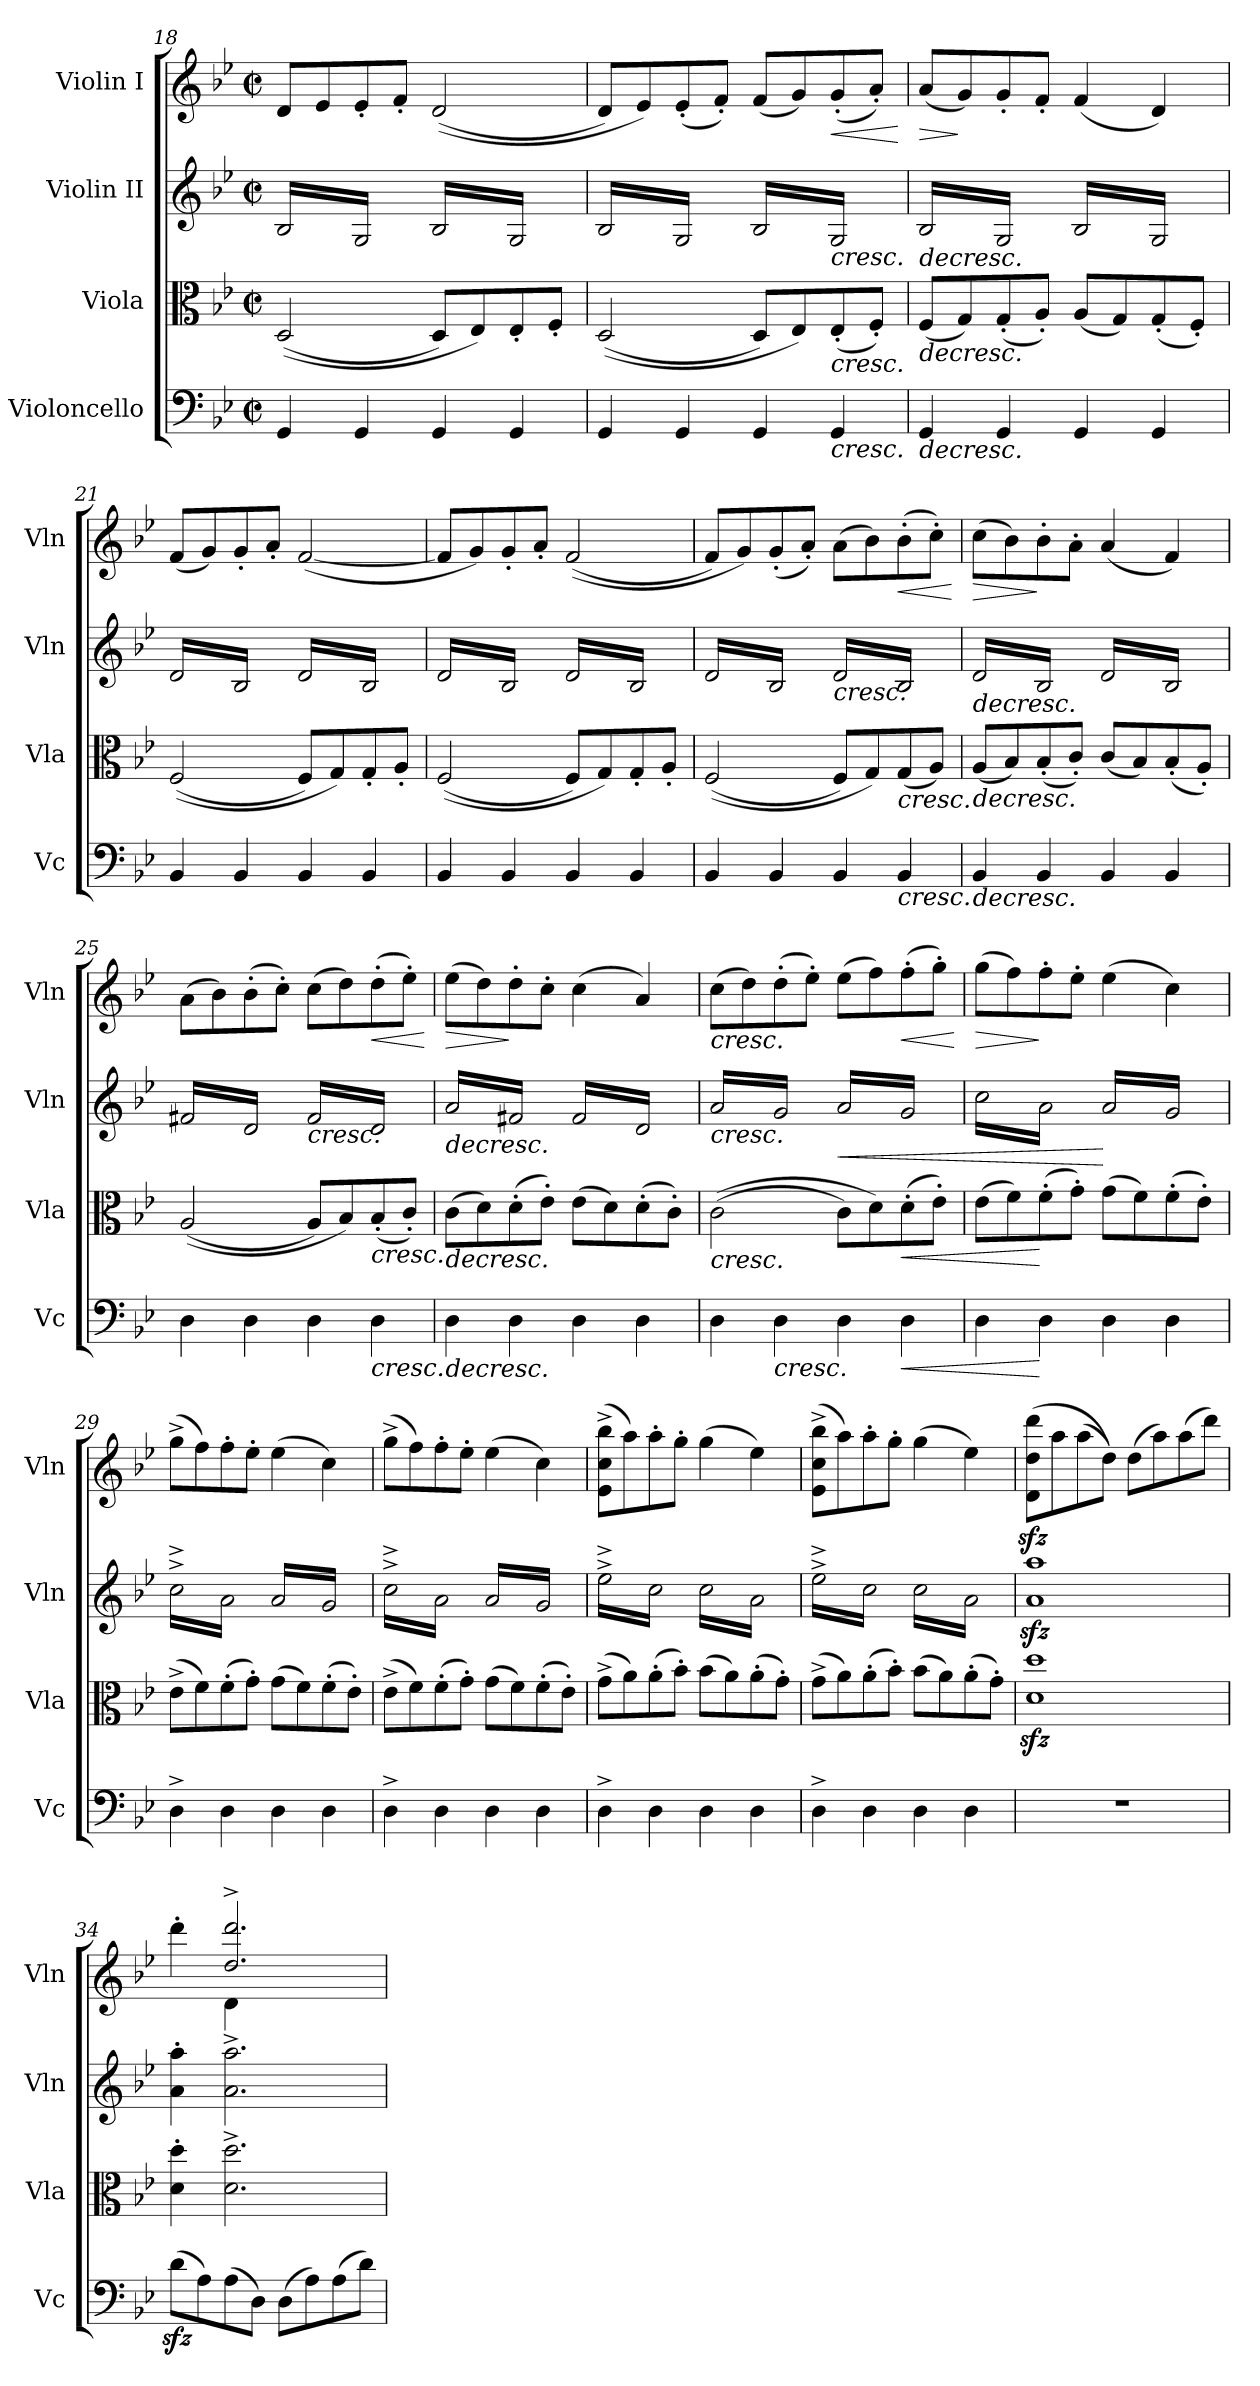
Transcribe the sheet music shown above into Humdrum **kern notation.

**kern	**dynam	**kern	**dynam	**kern	**dynam	**kern	**dynam
*part4	*part4	*part3	*part3	*part2	*part2	*part1	*part1
*staff4	*staff4	*staff3	*staff3	*staff2	*staff2	*staff1	*staff1
*I"Violoncello	*	*I"Viola	*	*I"Violin II	*	*I"Violin I	*
*I'Vc	*	*I'Vla	*	*I'Vln	*	*I'Vln	*
*clefF4	*	*clefC3	*	*clefG2	*	*clefG2	*
*k[b-e-]	*	*k[b-e-]	*	*k[b-e-]	*	*k[b-e-]	*
*M2/2	*	*M2/2	*	*M2/2	*	*M2/2	*
*met(c|)	*	*met(c|)	*	*met(c|)	*	*met(c|)	*
=18	=18	=18	=18	=18	=18	=18	=18
*	*	*	*	*tremolo	*	*	*
4GG/	.	(>(<2D/	.	(<16B-/LL	.	8d/L	.
.	.	.	.	16G/	.	.	.
.	.	.	.	16B-/	.	8e-/	.
.	.	.	.	16G/	.	.	.
4GG/	.	.	.	16B-/	.	8e-'/	.
.	.	.	.	16G/	.	.	.
.	.	.	.	16B-/	.	8f'/J	.
.	.	.	.	16G/JJ	.	.	.
4GG/	.	8D/L)	.	16B-/LL	.	(>(<2d/	.
.	.	.	.	16G/)	.	.	.
.	.	8E-/)	.	16B-/	.	.	.
.	.	.	.	16G/)	.	.	.
4GG/	.	8E-'/	.	16B-/	.	.	.
.	.	.	.	16G/)	.	.	.
.	.	8F'/J	.	16B-/	.	.	.
.	.	.	.	16G/)JJ	.	.	.
=19	=19	=19	=19	=19	=19	=19	=19
4GG/	.	(>(<2D/	.	(<16B-/LL	.	8d/L)	.
.	.	.	.	16G/	.	.	.
.	.	.	.	16B-/	.	8e-/)	.
.	.	.	.	16G/	.	.	.
4GG/	.	.	.	16B-/	.	(<8e-'/	.
.	.	.	.	16G/	.	.	.
.	.	.	.	16B-/	.	8f'/J)	.
.	.	.	.	16G/JJ	.	.	.
4GG/	.	8D/L)	.	16B-/LL	.	(<8f/L	.
.	.	.	.	16G/)	.	.	.
.	.	8E-/)	.	16B-/	.	8g/)	.
.	.	.	.	16G/)	.	.	.
!	!LO:HP:b	!	!LO:HP:b	!	!LO:HP:b	!	!LO:HP:b
4GG/	<	(<8E-'/	<	16B-/	<	(<8g'/	<
.	.	.	.	16G/)	.	.	.
.	.	8F'/J)	.	16B-/	.	8a'/J)	.
.	.	.	.	16G/)JJ	.	.	.
.	.	.	.	.	.	.	[
=20	=20	=20	=20	=20	=20	=20	=20
!	!LO:HP:b	!	!LO:HP:b	!	!LO:HP:b	!	!LO:HP:b
4GG/	>	(<8F/L	>	(<16B-/LL	>	(<8a/L	>
.	.	.	.	16G/	.	.	.
.	.	8G/)	.	16B-/	.	8g/)	]
.	.	.	.	16G/	.	.	.
4GG/	[	(<8G'/	[	16B-/	[	8g'/	.
.	.	.	.	16G/	.	.	.
.	.	8A'/J)	.	16B-/	.	8f'/J	.
.	.	.	.	16G/JJ	.	.	.
4GG/	.	(<8A/L	.	16B-/LL	.	(<4f/	.
.	.	.	.	16G/)	.	.	.
.	.	8G/)	.	16B-/	.	.	.
.	.	.	.	16G/)	.	.	.
4GG/	.	(<8G'/	.	16B-/	.	4d/)	.
.	.	.	.	16G/)	.	.	.
.	.	8F'/J)	.	16B-/	.	.	.
.	.	.	.	16G/)JJ	.	.	.
=21	=21	=21	=21	=21	=21	=21	=21
4BB-/	.	(>(<2F/	.	(<16d/LL	.	(<8f/L	.
.	.	.	.	16B-/	.	.	.
.	.	.	.	16d/	.	8g/)	.
.	.	.	.	16B-/	.	.	.
4BB-/	.	.	.	16d/	.	8g'/	.
.	.	.	.	16B-/	.	.	.
.	.	.	.	16d/	.	8a'/J	.
.	.	.	.	16B-/JJ	.	.	.
4BB-/	.	8F/L)	.	16d/LL	.	(<[2f/	.
.	.	.	.	16B-/)	.	.	.
.	.	8G/)	.	16d/	.	.	.
.	.	.	.	16B-/)	.	.	.
4BB-/	.	8G'/	.	16d/	.	.	.
.	.	.	.	16B-/)	.	.	.
.	.	8A'/J	.	16d/	.	.	.
.	.	.	.	16B-/)JJ	.	.	.
!!LO:LB:g=z
=22	=22	=22	=22	=22	=22	=22	=22
4BB-/	.	(>(<2F/	.	(<16d/LL	.	8f/L]	.
.	.	.	.	16B-/	.	.	.
.	.	.	.	16d/	.	8g/)	.
.	.	.	.	16B-/	.	.	.
4BB-/	.	.	.	16d/	.	8g'/	.
.	.	.	.	16B-/	.	.	.
.	.	.	.	16d/	.	8a'/J	.
.	.	.	.	16B-/JJ	.	.	.
4BB-/	.	8F/L)	.	16d/LL	.	(>(<2f/	.
.	.	.	.	16B-/)	.	.	.
.	.	8G/)	.	16d/	.	.	.
.	.	.	.	16B-/)	.	.	.
4BB-/	.	8G'/	.	16d/	.	.	.
.	.	.	.	16B-/)	.	.	.
.	.	8A'/J	.	16d/	.	.	.
.	.	.	.	16B-/)JJ	.	.	.
=23	=23	=23	=23	=23	=23	=23	=23
4BB-/	.	(>(<2F/	.	(<16d/LL	.	8f/L)	.
.	.	.	.	16B-/	.	.	.
.	.	.	.	16d/	.	8g/)	.
.	.	.	.	16B-/	.	.	.
4BB-/	.	.	.	16d/	.	(<8g'/	.
.	.	.	.	16B-/	.	.	.
.	.	.	.	16d/	.	8a'/J)	.
.	.	.	.	16B-/JJ	.	.	.
!	!	!	!	!	!LO:HP:b	!	!
4BB-/	.	8F/L)	.	16d/LL	<	(>8a\L	.
.	.	.	.	16B-/)	.	.	.
.	.	8G/)	.	16d/	.	8b-\)	.
.	.	.	.	16B-/)	.	.	.
!	!LO:HP:b	!	!LO:HP:b	!	!	!	!LO:HP:b
4BB-/	<	(<8G/	<	16d/	.	(>8b-'\	<
.	.	.	.	16B-/)	.	.	.
.	.	8A/J)	.	16d/	.	8cc'\J)	.
.	.	.	.	16B-/)JJ	.	.	.
.	]	.	]	.	]	.	[
=24	=24	=24	=24	=24	=24	=24	=24
!	!LO:HP:b	!	!LO:HP:b	!	!LO:HP:b	!	!LO:HP:b
4BB-/	>	(<8A/L	>	(<16d/LL	>	(>8cc\L	>
.	.	.	.	16B-/	.	.	.
.	.	8B-/)	.	16d/	.	8b-\)	.
.	.	.	.	16B-/	.	.	.
4BB-/	[	(<8B-'/	[	16d/	.	8b-'\	]
.	.	.	.	16B-/	.	.	.
.	.	8c'/J)	.	16d/	.	8a'\J	.
.	.	.	.	16B-/JJ	.	.	.
4BB-/	.	(<8c/L	.	16d/LL	[	(<4a/	.
.	.	.	.	16B-/)	.	.	.
.	.	8B-/)	.	16d/	.	.	.
.	.	.	.	16B-/)	.	.	.
4BB-/	.	(<8B-'/	.	16d/	.	4f/)	.
.	.	.	.	16B-/)	.	.	.
.	.	8A'/J)	.	16d/	.	.	.
.	.	.	.	16B-/)JJ	.	.	.
=25	=25	=25	=25	=25	=25	=25	=25
4D\	.	(>(<2A/	.	(<16f#X/LL	.	(>8a\L	.
.	.	.	.	16d/	.	.	.
.	.	.	.	16f#X/	.	8b-\)	.
.	.	.	.	16d/	.	.	.
4D\	.	.	.	16f#X/	.	(>8b-'\	.
.	.	.	.	16d/	.	.	.
.	.	.	.	16f#X/	.	8cc'\J)	.
.	.	.	.	16d/JJ	.	.	.
!	!	!	!	!	!LO:HP:b	!	!
4D\	.	8A/L)	.	16f#/LL	<	(>8cc\L	.
.	.	.	.	16d/)	.	.	.
.	.	8B-/)	.	16f#/	.	8dd\)	.
.	.	.	.	16d/)	.	.	.
!	!LO:HP:b	!	!LO:HP:b	!	!	!	!LO:HP:b
4D\	<	(<8B-'/	<	16f#/	.	(>8dd'\	<
.	.	.	.	16d/)	.	.	.
.	.	8c'/J)	.	16f#/	.	8ee-'\J)	.
.	.	.	.	16d/)JJ	.	.	.
.	]	.	]	.	]	.	[
=26	=26	=26	=26	=26	=26	=26	=26
!	!LO:HP:b	!	!LO:HP:b	!	!LO:HP:b	!	!LO:HP:b
4D\	>	(>8c\L	>	(<16a/LL	>	(>8ee-\L	>
.	.	.	.	16f#X/)	.	.	.
.	.	8d\)	.	16a/	.	8dd\)	.
.	.	.	.	16f#X/)	.	.	.
4D\	[	(>8d'\	[	16a/	.	8dd'\	]
.	.	.	.	16f#X/)	.	.	.
.	.	8e-'\J)	.	16a/	.	8cc'\J	.
.	.	.	.	16f#X/)JJ	.	.	.
4D\	.	(>8e-\L	.	(<16f#/LL	[	(>4cc\	.
.	.	.	.	16d/)	.	.	.
.	.	8d\)	.	16f#/	.	.	.
.	.	.	.	16d/)	.	.	.
4D\	.	(>8d'\	.	16f#/	.	4a/)	.
.	.	.	.	16d/)	.	.	.
.	.	8c'\J)	.	16f#/	.	.	.
.	.	.	.	16d/)JJ	.	.	.
!!LO:LB:g=z
=27	=27	=27	=27	=27	=27	=27	=27
!	!	!	!	!	!	!LO:TX:b:i:t=cresc.	!
!	!	!	!	!LO:TX:b:i:t=cresc.	!	!	!
!	!	!LO:TX:b:i:t=cresc.	!	!	!	!	!
4D\	.	(<(>2c\	.	(<16a/LL	.	(>8cc\L	.
.	.	.	.	16g/	.	.	.
.	.	.	.	16a/	.	8dd\)	.
.	.	.	.	16g/	.	.	.
!LO:TX:b:i:t=cresc.	!	!	!	!	!	!	!
4D\	.	.	.	16a/	.	(>8dd'\	.
.	.	.	.	16g/	.	.	.
.	.	.	.	16a/	.	8ee-'\J)	.
.	.	.	.	16g/JJ	.	.	.
!	!	!	!	!	!LO:HP:b	!	!
4D\	.	8c\L)	.	16a/LL	<	(>8ee-\L	.
.	.	.	.	16g/)	.	.	.
.	.	8d\)	.	16a/	.	8ff\)	.
.	.	.	.	16g/)	.	.	.
!	!LO:HP:b	!	!LO:HP:b	!	!	!	!LO:HP:b
4D\	<	(>8d'\	<	16a/	.	(>8ff'\	<
.	.	.	.	16g/)	.	.	.
.	.	8e-'\J)	.	16a/	.	8gg'\J)	.
.	.	.	.	16g/)JJ	.	.	.
.	]	.	]	.	]	.	[
=28	=28	=28	=28	=28	=28	=28	=28
!	!	!	!	!	!	!	!LO:HP:b
4D\	.	(>8e-\L	.	(>16cc\LL	.	(>8gg\L	>
.	.	.	.	16a/)	.	.	.
.	.	8f\)	.	16cc\	.	8ff\)	.
.	.	.	.	16a/)	.	.	.
4D\	[	(>8f'\	[	16cc\	.	8ff'\	]
.	.	.	.	16a/)	.	.	.
.	.	8g'\J)	.	16cc\	.	8ee-'\J	.
.	.	.	.	16a/)JJ	.	.	.
4D\	.	(>8g\L	.	(<16a/LL	[	(>4ee-\	.
.	.	.	.	16g/)	.	.	.
.	.	8f\)	.	16a/	.	.	.
.	.	.	.	16g/)	.	.	.
4D\	.	(>8f'\	.	16a/	.	4cc\)	.
.	.	.	.	16g/)	.	.	.
.	.	8e-'\J)	.	16a/	.	.	.
.	.	.	.	16g/)JJ	.	.	.
=29	=29	=29	=29	=29	=29	=29	=29
4D^\	.	(>8e-^\L	.	(>16cc^\LL	.	(>8gg^\L	.
.	.	.	.	16a/)	.	.	.
.	.	8f\)	.	16cc^\	.	8ff\)	.
.	.	.	.	16a/)	.	.	.
4D\	.	(>8f'\	.	16cc^\	.	8ff'\	.
.	.	.	.	16a/)	.	.	.
.	.	8g'\J)	.	16cc^\	.	8ee-'\J	.
.	.	.	.	16a/)JJ	.	.	.
4D\	.	(>8g\L	.	(<16a/LL	.	(>4ee-\	.
.	.	.	.	16g/)	.	.	.
.	.	8f\)	.	16a/	.	.	.
.	.	.	.	16g/)	.	.	.
4D\	.	(>8f'\	.	16a/	.	4cc\)	.
.	.	.	.	16g/)	.	.	.
.	.	8e-'\J)	.	16a/	.	.	.
.	.	.	.	16g/)JJ	.	.	.
=30	=30	=30	=30	=30	=30	=30	=30
4D^\	.	(>8e-^\L	.	(>16cc^\LL	.	(>8gg^\L	.
.	.	.	.	16a/)	.	.	.
.	.	8f\)	.	16cc^\	.	8ff\)	.
.	.	.	.	16a/)	.	.	.
4D\	.	(>8f'\	.	16cc^\	.	8ff'\	.
.	.	.	.	16a/)	.	.	.
.	.	8g'\J)	.	16cc^\	.	8ee-'\J	.
.	.	.	.	16a/)JJ	.	.	.
4D\	.	(>8g\L	.	(<16a/LL	.	(>4ee-\	.
.	.	.	.	16g/)	.	.	.
.	.	8f\)	.	16a/	.	.	.
.	.	.	.	16g/)	.	.	.
4D\	.	(>8f'\	.	16a/	.	4cc\)	.
.	.	.	.	16g/)	.	.	.
.	.	8e-'\J)	.	16a/	.	.	.
.	.	.	.	16g/)JJ	.	.	.
=31	=31	=31	=31	=31	=31	=31	=31
4D^\	.	(>8g^\L	.	(>16ee-^\LL	.	(>8e-\^ 8cc\^ 8bb-\^L	.
.	.	.	.	16cc\)	.	.	.
.	.	8a\)	.	16ee-^\	.	8aa\)	.
.	.	.	.	16cc\)	.	.	.
4D\	.	(>8a'\	.	16ee-^\	.	8aa'\	.
.	.	.	.	16cc\)	.	.	.
.	.	8b-'\J)	.	16ee-^\	.	8gg'\J	.
.	.	.	.	16cc\)JJ	.	.	.
4D\	.	(>8b-\L	.	(>16cc\LL	.	(>4gg\	.
.	.	.	.	16a/)	.	.	.
.	.	8a\)	.	16cc\	.	.	.
.	.	.	.	16a/)	.	.	.
4D\	.	(>8a'\	.	16cc\	.	4ee-\)	.
.	.	.	.	16a/)	.	.	.
.	.	8g'\J)	.	16cc\	.	.	.
.	.	.	.	16a/)JJ	.	.	.
!!LO:PB:g=z
=32	=32	=32	=32	=32	=32	=32	=32
4D^\	.	(>8g^\L	.	(>16ee-^\LL	.	(>8e-\^ 8cc\^ 8bb-\^L	.
.	.	.	.	16cc\)	.	.	.
.	.	8a\)	.	16ee-^\	.	8aa\)	.
.	.	.	.	16cc\)	.	.	.
4D\	.	(>8a'\	.	16ee-^\	.	8aa'\	.
.	.	.	.	16cc\)	.	.	.
.	.	8b-'\J)	.	16ee-^\	.	8gg'\J	.
.	.	.	.	16cc\)JJ	.	.	.
4D\	.	(>8b-\L	.	(>16cc\LL	.	(>4gg\	.
.	.	.	.	16a/)	.	.	.
.	.	8a\)	.	16cc\	.	.	.
.	.	.	.	16a/)	.	.	.
4D\	.	(>8a'\	.	16cc\	.	4ee-\)	.
.	.	.	.	16a/)	.	.	.
.	.	8g'\J)	.	16cc\	.	.	.
.	.	.	.	16a/)JJ	.	.	.
*	*	*	*	*Xtremolo	*	*	*
=33	=33	=33	=33	=33	=33	=33	=33
1r	.	1dzz< 1ddzz<	.	1azz< 1aazz<	.	(>8d\zz< 8dd\zz< 8ddd\zz<L	.
.	.	.	.	.	.	.	.
.	.	.	.	.	.	8aa\	.
.	.	.	.	.	.	.	.
.	.	.	.	.	.	(<8aa\	.
.	.	.	.	.	.	8dd\J))	.
.	.	.	.	.	.	(>8dd\L	.
.	.	.	.	.	.	8aa\)	.
.	.	.	.	.	.	(>8aa\	.
.	.	.	.	.	.	8ddd\J)	.
=34	=34	=34	=34	=34	=34	=34	=34
*	*	*	*	*	*	*^	*
(>8dzz<\L	.	4d\' 4dd\'	.	4a\' 4aa\'	.	4ddd'\	4ryy	.
8A\)	.	.	.	.	.	.	.	.
(>8A\	.	2.d\^ 2.dd\^	.	2.a\^ 2.aa\^	.	2.dd/^ 2.ddd/^	4d\	.
8D\J)	.	.	.	.	.	.	.	.
(>8D\L	.	.	.	.	.	.	2ryy	.
8A\)	.	.	.	.	.	.	.	.
(>8A\	.	.	.	.	.	.	.	.
8d\J)	.	.	.	.	.	.	.	.
*	*	*	*	*	*	*v	*v	*
=	=	=	=	=	=	=	=
*-	*-	*-	*-	*-	*-	*-	*-
